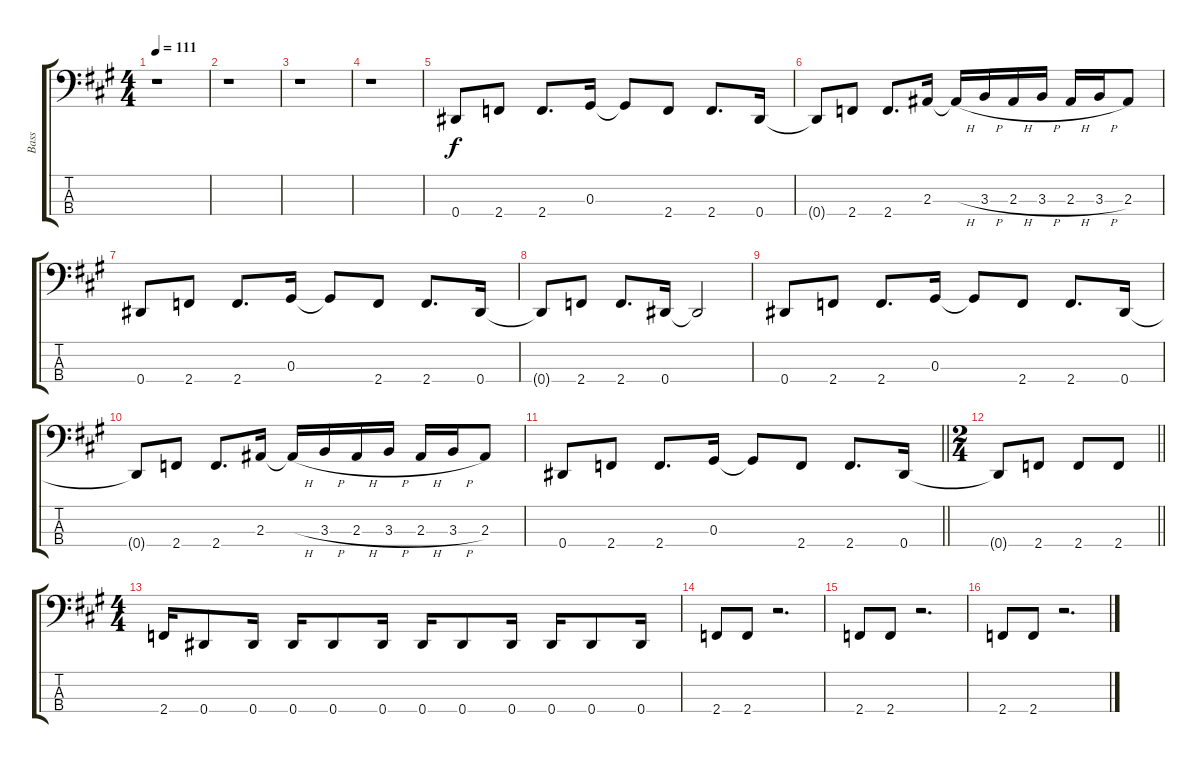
\track ("Bass" "Bass") {instrument electricbassfinger}
\staff {score tabs}
\tuning (Gb2 Db2 Ab1 Eb1) {hide}
\ts (4 4)
\tempo 111
\clef f4
\ks a
r.1{dy f instrument electricbassfinger} |
r.1 |
r.1 |
r.1 |
0.4.8 2.4.8 2.4.8{d} 0.3.16 0.3{t}.8 2.4.8 2.4.8{d} 0.4.16 |
0.4{t}.8 2.4.8 2.4.8{d} 2.3.16 2.3{h t}.16 3.3{h}.16 2.3{h}.16 3.3{h}.16 2.3{h}.16 3.3{h}.16 2.3.8 |
0.4.8 2.4.8 2.4.8{d} 0.3.16 0.3{t}.8 2.4.8 2.4.8{d} 0.4.16 |
0.4{t}.8 2.4.8 2.4.8{d} 0.4.16 0.4{t}.2 |
0.4.8 2.4.8 2.4.8{d} 0.3.16 0.3{t}.8 2.4.8 2.4.8{d} 0.4.16 |
0.4{t}.8 2.4.8 2.4.8{d} 2.3.16 2.3{h t}.16 3.3{h}.16 2.3{h}.16 3.3{h}.16 2.3{h}.16 3.3{h}.16 2.3.8 |
\barLineRight lightlight
0.4.8 2.4.8 2.4.8{d} 0.3.16 0.3{t}.8 2.4.8 2.4.8{d} 0.4.16 |
\ts (2 4)
\barLineRight lightlight
0.4{t}.8 2.4.8 2.4.8 2.4.8 |
\ts (4 4)
2.4.16 0.4.8 0.4.16 0.4.16 0.4.8 0.4.16 0.4.16 0.4.8 0.4.16 0.4.16 0.4.8 0.4.16 |
2.4.8 2.4.8 r.2{d} |
2.4.8 2.4.8 r.2{d} |
2.4.8 2.4.8 r.2{d}
